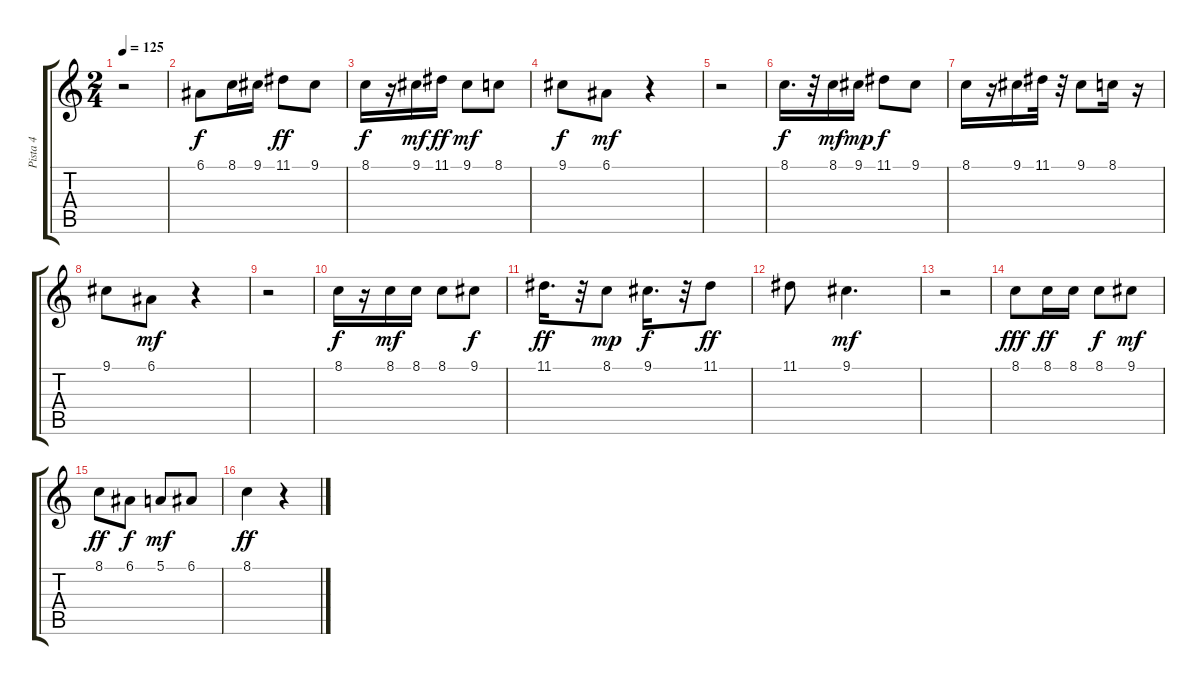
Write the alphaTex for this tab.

\track ("Pista 4" "Pista 4") {instrument flute}
\staff {score tabs}
\tuning (E4 B3 G3 D3 A2 E2) {hide}
\ts (2 4)
\tempo 125
\clef g2
\ks c
r.2{dy f} |
6.1.8 8.1.16 9.1.16 11.1.8{dy ff} 9.1.8 |
8.1.16{dy f} r.16 9.1.16{dy mf} 11.1.16{dy ff} 9.1.8{dy mf} 8.1.8 |
9.1.8{dy f} 6.1.8{dy mf} r.4 |
r.2 |
8.1.16{d dy f} r.32 8.1.16{dy mf} 9.1.16{dy mp} 11.1.8{dy f} 9.1.8 |
8.1.16 r.16 9.1.16 11.1.32 r.32 9.1.8 8.1.16 r.16 |
9.1.8 6.1.8{dy mf} r.4 |
r.2 |
8.1.16{dy f} r.16 8.1.16{dy mf} 8.1.16 8.1.8 9.1.8{dy f} |
11.1.16{d dy ff} r.32 8.1.8{dy mp} 9.1.16{d dy f} r.32 11.1.8{dy ff} |
11.1.8 9.1.4{d dy mf} |
r.2 |
8.1.8{dy fff} 8.1.16{dy ff} 8.1.16 8.1.8{dy f} 9.1.8{dy mf} |
8.1.8{dy ff} 6.1.8{dy f} 5.1.8{dy mf} 6.1.8 |
8.1.4{dy ff} r.4
